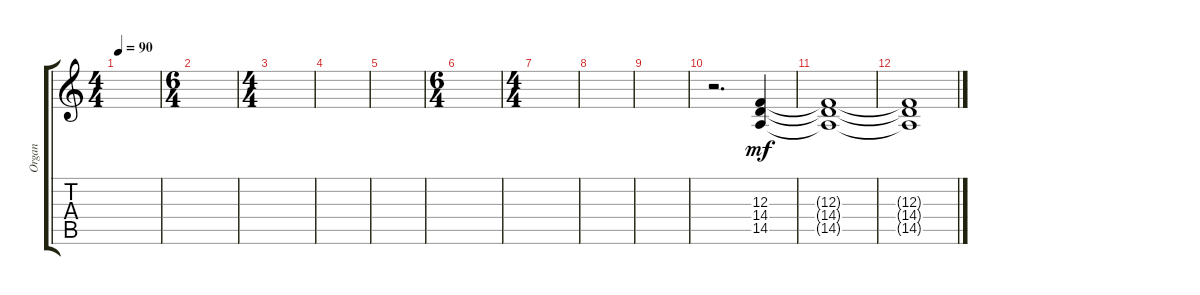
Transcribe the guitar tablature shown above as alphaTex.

\track ("Organ" "Organ") {instrument drawbarorgan}
\staff {score tabs}
\tuning (D4 A3 F3 C3 G2 D2) {hide}
\ts (4 4)
\tempo 90
\clef g2
\ks c
|
\ts (6 4)
|
\ts (4 4)
|
|
|
\ts (6 4)
|
\ts (4 4)
|
|
|
r.2{d} (12.3 14.4 14.5).4{dy mf} |
(12.3{t} 14.4{t} 14.5{t}).1 |
(12.3{t} 14.4{t} 14.5{t}).1
